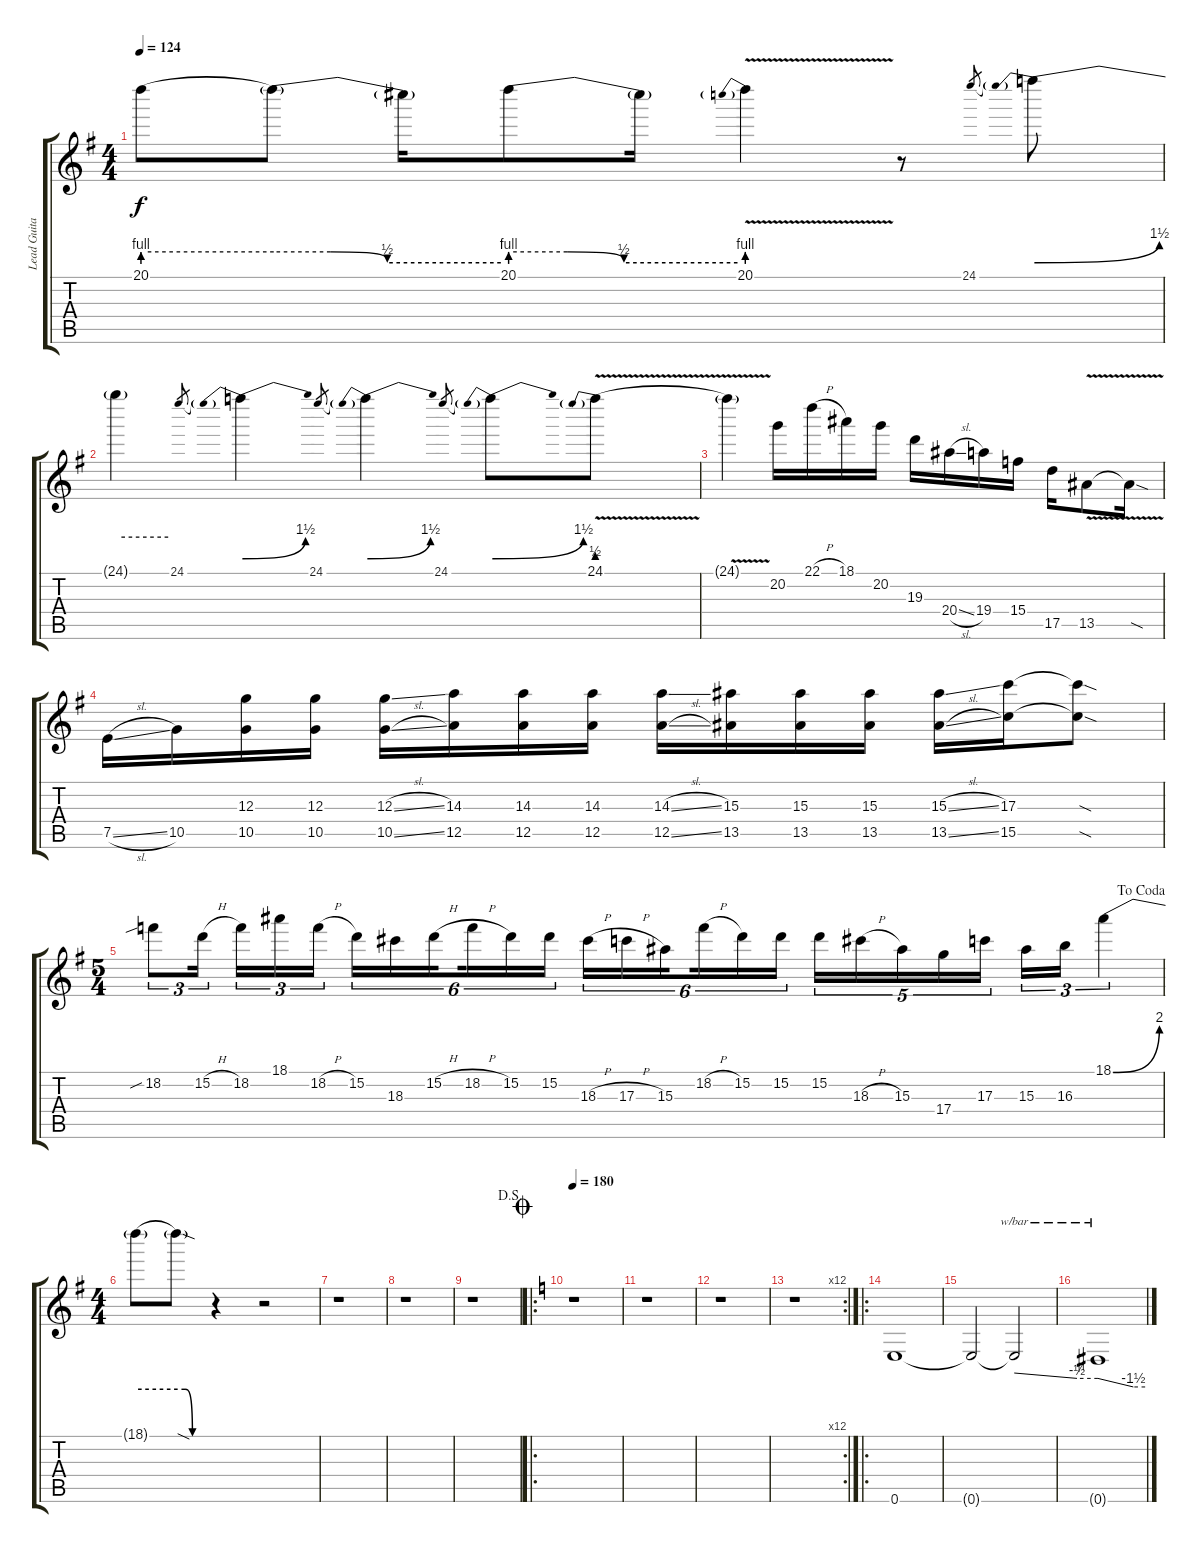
\track ("Lead Guitar" "Lead Guita") {instrument distortionguitar}
\staff {score tabs}
\tuning (E4 B3 G3 D3 A2 E2) {hide}
\ts (4 4)
\tempo 124
\clef g2
\ks g
20.1{be (hold 0 4 60 4) t}.8{dy f} 20.1{be (custom 0 4 15 4 30 2 60 2) t}.8 20.1{t}.16 20.1{be (custom 0 4 15 4 30 2 60 2)}.8 20.1{t}.16 20.1{be (prebend 0 4 60 4) v}.4 r.8 24.1.8{gr} 24.1{be (prebendbend 0 2 60 6) t}.8 |
24.1{be (hold 0 6 60 6) t}.4 24.1.8{gr} 24.1{be (prebendbend 0 2 60 6) t}.4 24.1.8{gr} 24.1{be (prebendbend 0 2 60 6) t}.4 24.1.8{gr} 24.1{be (prebendbend 0 2 60 6) t}.8 24.1{be (prebend 0 2 60 2) v}.8 |
24.1{v t}.4 20.2.16 22.1{h}.16 18.1.16 20.2.16 19.3.16 20.4{sl}.16 19.4.16 15.4.16 17.5.16 13.5{v}.8 13.5{sod t}.16 |
7.5{sl}.16 10.5.16 (12.3 10.5).16 (12.3 10.5).16 (12.3{sl} 10.5{sl}).16 (14.3 12.5).16 (14.3 12.5).16 (14.3 12.5).16 (14.3{sl} 12.5{sl}).16 (15.3 13.5).16 (15.3 13.5).16 (15.3 13.5).16 (15.3{sl} 13.5{sl}).16 (17.3 15.5).16 (17.3{sod t} 15.5{sod t}).8 |
\ts (5 4)
\jump dacoda
18.2{sib}.8{tu (3 2)} 15.2{h}.16{tu (3 2) beam splitsecondary} 18.2.16{tu (3 2)} 18.1.16{tu (3 2)} 18.2{h}.16{tu (3 2)} 15.2.16{tu (6 4)} 18.3.16{tu (6 4)} 15.2{h}.16{tu (6 4) beam splitsecondary} 18.2{h}.16{tu (6 4)} 15.2.16{tu (6 4)} 15.2.16{tu (6 4)} 18.3{h}.16{tu (6 4)} 17.3{h}.16{tu (6 4)} 15.3.16{tu (6 4) beam splitsecondary} 18.2{h}.16{tu (6 4)} 15.2.16{tu (6 4)} 15.2.16{tu (6 4)} 15.2.16{tu (5 4)} 18.3{h}.16{tu (5 4)} 15.3.16{tu (5 4)} 17.4.16{tu (5 4)} 17.3.16{tu (5 4)} 15.3.16{tu (3 2)} 16.3.16{tu (3 2)} 18.1{be (bend 0 0 60 8)}.4{tu (3 2)} |
\ts (4 4)
18.1{be (hold 0 8 60 8) t}.8 18.1{be (custom 0 8 15 8 30 0 60 0) sod t}.8 r.4 r.2 |
r.1 |
r.1 |
\jump dalsegno
r.1 |
\ro
\jump coda
\tempo 180
\ks c
r.1 |
r.1 |
r.1 |
\rc 12
r.1 |
\ro
0.6.1 |
0.6{t}.2 0.6{t}.2{tbe (custom default 0 0 45 -2 60 -2)} |
0.6{t}.1{tbe (custom default 0 -2 45 -6 60 -6)}
